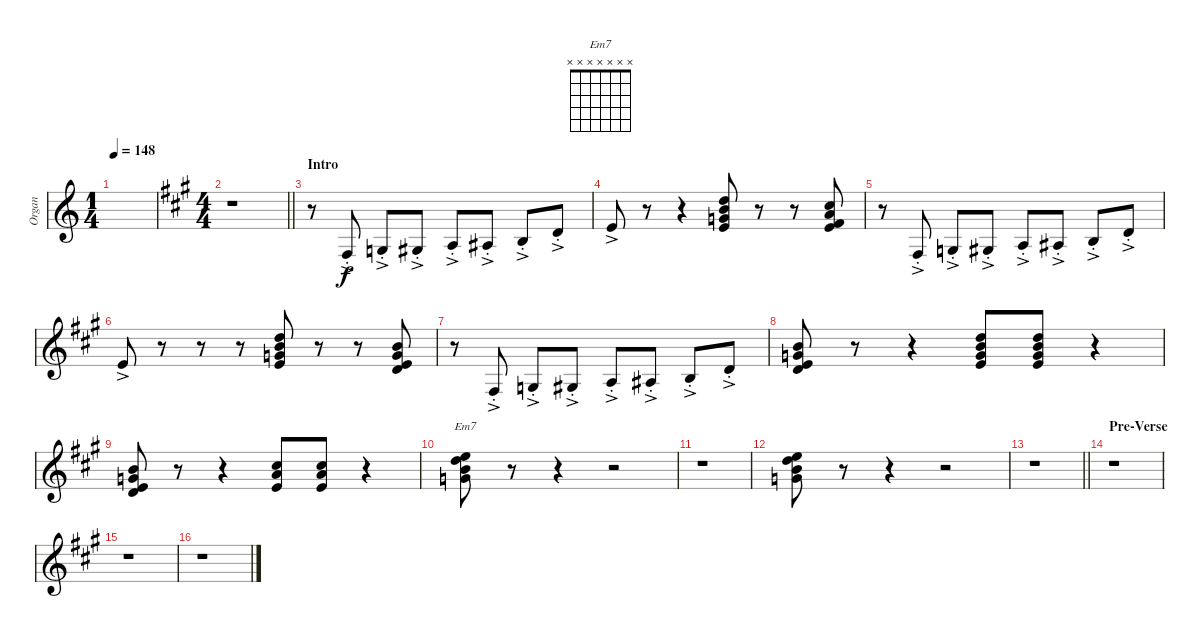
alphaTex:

\track ("Organ" "Organ") {instrument drawbarorgan}
\staff {score}
\tuning (E4 B3 G3 D3 A2 E2 B1) {hide}
\chord ("Em7" x x x x x x x)
\ts (1 4)
\tempo 148
\clef g2
\ks c
|
\ts (4 4)
\barLineRight lightlight
\ks a
r.1 |
\section ("" "Intro")
r.8 4.4{ac st}.8 0.3{ac st}.8 1.3{ac st}.8 2.3{ac st}.8 3.3{ac st}.8 0.2{ac st}.8 3.2{ac st}.8 |
0.1{ac}.8 r.8 r.4 (0.1 8.2 16.3 24.4).8 r.8 r.8 (0.1 7.2 14.3 23.4).8 |
r.8 4.4{ac st}.8 0.3{ac st}.8 1.3{ac st}.8 2.3{ac st}.8 3.3{ac st}.8 0.2{ac st}.8 3.2{ac st}.8 |
0.1{ac}.8 r.8 r.8 r.8 (0.1 8.2 16.3 24.4).8 r.8 r.8 (0.1 3.2 12.3 21.4).8 |
r.8 4.4{ac st}.8 0.3{ac st}.8 1.3{ac st}.8 2.3{ac st}.8 3.3{ac st}.8 0.2{ac st}.8 3.2{ac st}.8 |
(0.1 3.2 12.3 21.4).8 r.8 r.4 (0.1 8.2 16.3 24.4).8 (0.1 8.2 16.3 24.4).8 r.4 |
(0.1 3.2 12.3 21.4).8 r.8 r.4 (0.1 10.2 18.3).8 (0.1 10.2 18.3).8 r.4 |
(3.1 12.2 19.3 26.4).8{ch "Em7"} r.8 r.4 r.2 |
r.1 |
(3.1 12.2 19.3 26.4).8 r.8 r.4 r.2 |
\barLineRight lightlight
r.1 |
\section ("" "Pre-Verse")
r.1 |
r.1 |
r.1
